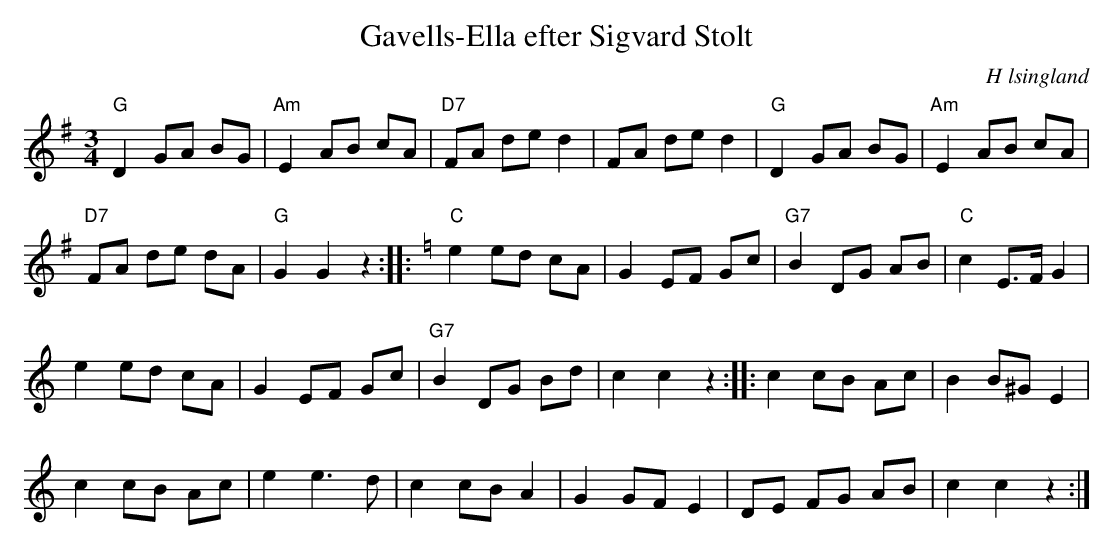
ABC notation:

X:1
T: Gavells-Ella efter Sigvard Stolt
O: H lsingland
M: 3/4
L: 1/8
K: G
"G" D2 GA BG | "Am" E2 AB cA | "D7" FA de d2 | FA de d2 | "G" D2 GA BG | "Am" E2 AB cA |
"D7" FA de dA | "G" G2 G2 z2 ::[K:C] "C" e2 ed cA | G2 EF Gc | "G7" B2 DG AB | "C" c2 E>F G2 |
e2 ed cA | G2 EF Gc | "G7" B2 DG Bd | c2 c2 z2 :: c2 cB Ac | B2 B^G E2 |
c2 cB Ac | e2 e3 d | c2 cB A2 | G2 GF E2 | DE FG AB | c2 c2 z2 :|]
